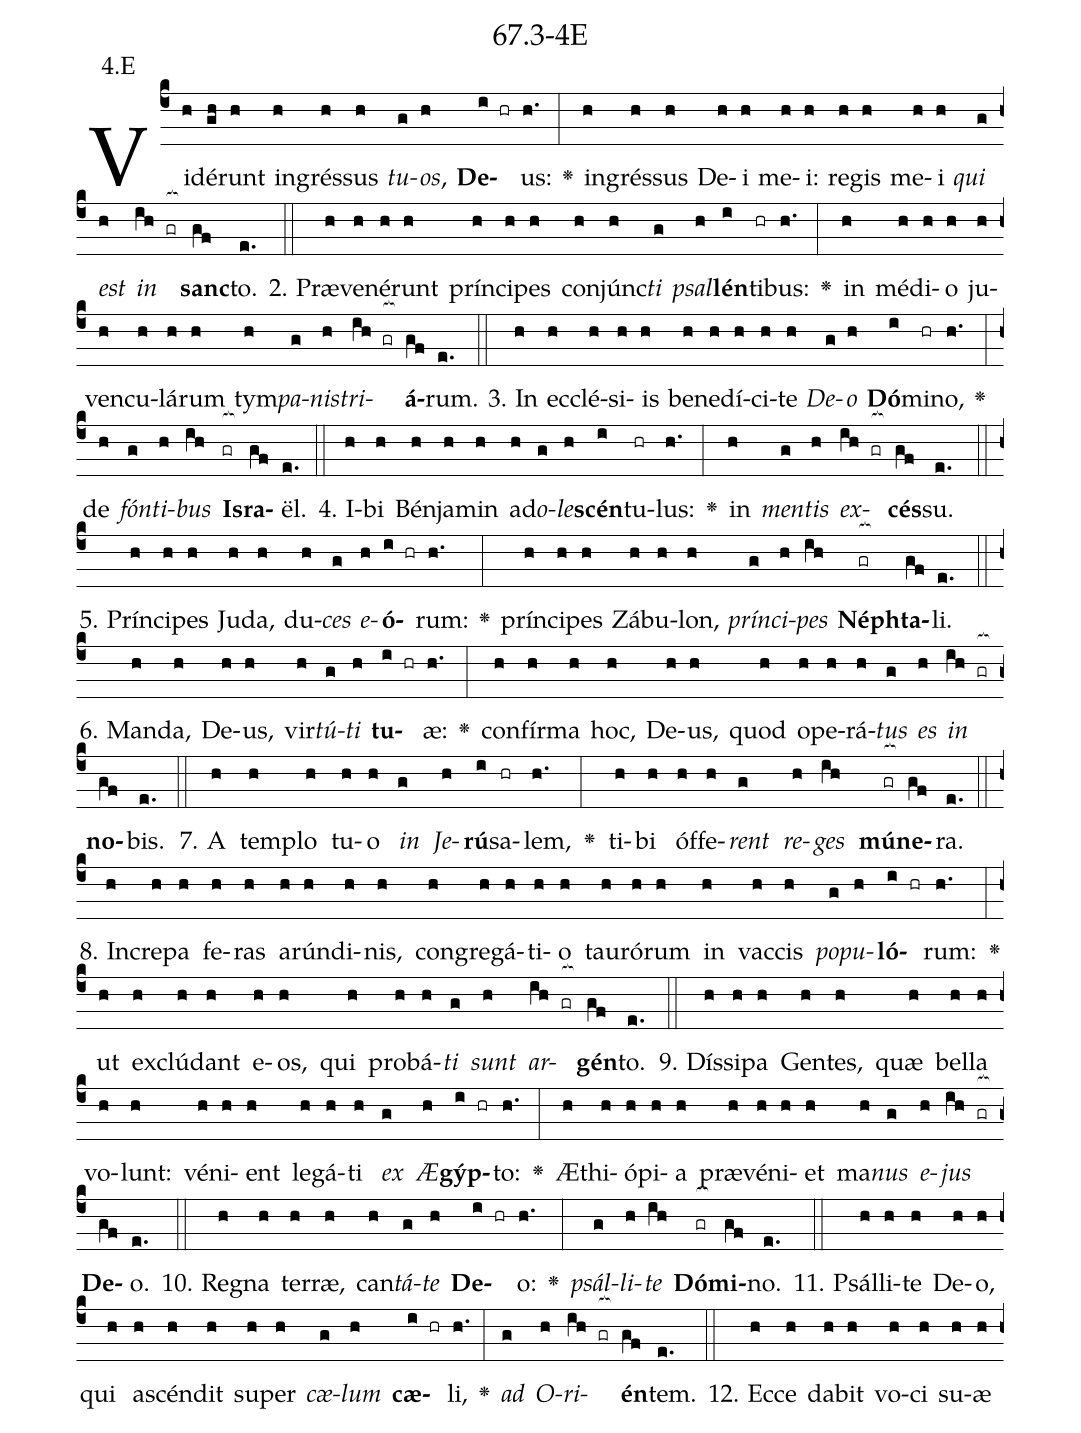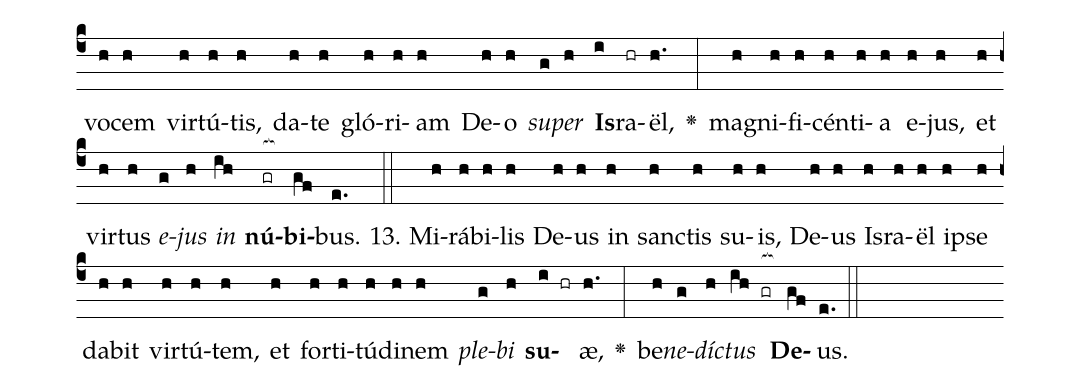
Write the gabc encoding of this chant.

name: 67.3-4E;
annotation: 4.E;
%%
(c4)Vi(h)dé(gh)runt(h) in(h)grés(h)sus(h) <i>tu</i>(g)<i>os</i>,(h) <b>De</b>(i hr)us:(h.) <v>\greheightstar</v>(:) in(h)grés(h)sus(h) De(h)i(h) me(h)i:(h) re(h)gis(h) me(h)i(h) <i>qui</i>(g) <i>est</i>(h) <i>in</i>(ih gr[ocb:1{]) <b>sanc</b>(gf[ocb:0}])to.(e.) (::)
2. Præ(h)ve(h)né(h)runt(h) prín(h)ci(h)pes(h) con(h)júnc(h)<i>ti</i>(g) <i>psal</i>(h)<b>lén</b>(i)ti(hr)bus:(h.) <v>\greheightstar</v>(:) in(h) mé(h)di(h)o(h) ju(h)ven(h)cu(h)lá(h)rum(h) tym(h)<i>pa</i>(g)<i>nis</i>(h)<i>tri</i>(ih gr[ocb:1{])<b>á</b>(gf[ocb:0}])rum.(e.) (::)
3. In(h) ec(h)clé(h)si(h)is(h) be(h)ne(h)dí(h)ci(h)te(h) <i>De</i>(g)<i>o</i>(h) <b>Dó</b>(i)mi(hr)no,(h.) <v>\greheightstar</v>(:) de(h) <i>fón</i>(g)<i>ti</i>(h)<i>bus</i>(ih) <b>Is</b>(gr[ocb:1{])<b>ra</b>(gf[ocb:0}])ël.(e.) (::)
4. I(h)bi(h) Bén(h)ja(h)min(h) ad(h)<i>o</i>(g)<i>le</i>(h)<b>scén</b>(i)tu(hr)lus:(h.) <v>\greheightstar</v>(:) in(h) <i>men</i>(g)<i>tis</i>(h) <i>ex</i>(ih gr[ocb:1{])<b>cés</b>(gf[ocb:0}])su.(e.) (::)
5. Prín(h)ci(h)pes(h) Ju(h)da,(h) du(h)<i>ces</i>(g) <i>e</i>(h)<b>ó</b>(i hr)rum:(h.) <v>\greheightstar</v>(:) prín(h)ci(h)pes(h) Zá(h)bu(h)lon,(h) <i>prín</i>(g)<i>ci</i>(h)<i>pes</i>(ih) <b>Néph</b>(gr[ocb:1{])<b>ta</b>(gf[ocb:0}])li.(e.) (::)
6. Man(h)da,(h) De(h)us,(h) vir(h)<i>tú</i>(g)<i>ti</i>(h) <b>tu</b>(i hr)æ:(h.) <v>\greheightstar</v>(:) con(h)fír(h)ma(h) hoc,(h) De(h)us,(h) quod(h) o(h)pe(h)rá(h)<i>tus</i>(g) <i>es</i>(h) <i>in</i>(ih gr[ocb:1{]) <b>no</b>(gf[ocb:0}])bis.(e.) (::)
7. A(h) tem(h)plo(h) tu(h)o(h) <i>in</i>(g) <i>Je</i>(h)<b>rú</b>(i)sa(hr)lem,(h.) <v>\greheightstar</v>(:) ti(h)bi(h) óf(h)fe(h)<i>rent</i>(g) <i>re</i>(h)<i>ges</i>(ih) <b>mú</b>(gr[ocb:1{])<b>ne</b>(gf[ocb:0}])ra.(e.) (::)
8. In(h)cre(h)pa(h) fe(h)ras(h) a(h)rún(h)di(h)nis,(h) con(h)gre(h)gá(h)ti(h)o(h) tau(h)ró(h)rum(h) in(h) vac(h)cis(h) <i>po</i>(g)<i>pu</i>(h)<b>ló</b>(i hr)rum:(h.) <v>\greheightstar</v>(:) ut(h) ex(h)clú(h)dant(h) e(h)os,(h) qui(h) pro(h)bá(h)<i>ti</i>(g) <i>sunt</i>(h) <i>ar</i>(ih gr[ocb:1{])<b>gén</b>(gf[ocb:0}])to.(e.) (::)
9. Dís(h)si(h)pa(h) Gen(h)tes,(h) quæ(h) bel(h)la(h) vo(h)lunt:(h) vé(h)ni(h)ent(h) le(h)gá(h)ti(h) <i>ex</i>(g) <i>Æ</i>(h)<b>gýp</b>(i hr)to:(h.) <v>\greheightstar</v>(:) Æ(h)thi(h)ó(h)pi(h)a(h) præ(h)vé(h)ni(h)et(h) ma(h)<i>nus</i>(g) <i>e</i>(h)<i>jus</i>(ih gr[ocb:1{]) <b>De</b>(gf[ocb:0}])o.(e.) (::)
10. Re(h)gna(h) ter(h)ræ,(h) can(h)<i>tá</i>(g)<i>te</i>(h) <b>De</b>(i hr)o:(h.) <v>\greheightstar</v>(:) <i>psál</i>(g)<i>li</i>(h)<i>te</i>(ih) <b>Dó</b>(gr[ocb:1{])<b>mi</b>(gf[ocb:0}])no.(e.) (::)
11. Psál(h)li(h)te(h) De(h)o,(h) qui(h) a(h)scén(h)dit(h) su(h)per(h) <i>cæ</i>(g)<i>lum</i>(h) <b>cæ</b>(i hr)li,(h.) <v>\greheightstar</v>(:) <i>ad</i>(g) <i>O</i>(h)<i>ri</i>(ih gr[ocb:1{])<b>én</b>(gf[ocb:0}])tem.(e.) (::)
12. Ec(h)ce(h) da(h)bit(h) vo(h)ci(h) su(h)æ(h) vo(h)cem(h) vir(h)tú(h)tis,(h) da(h)te(h) gló(h)ri(h)am(h) De(h)o(h) <i>su</i>(g)<i>per</i>(h) <b>Is</b>(i)ra(hr)ël,(h.) <v>\greheightstar</v>(:) ma(h)gni(h)fi(h)cén(h)ti(h)a(h) e(h)jus,(h) et(h) vir(h)tus(h) <i>e</i>(g)<i>jus</i>(h) <i>in</i>(ih) <b>nú</b>(gr[ocb:1{])<b>bi</b>(gf[ocb:0}])bus.(e.) (::)
13. Mi(h)rá(h)bi(h)lis(h) De(h)us(h) in(h) sanc(h)tis(h) su(h)is,(h) De(h)us(h) Is(h)ra(h)ël(h) ip(h)se(h) da(h)bit(h) vir(h)tú(h)tem,(h) et(h) for(h)ti(h)tú(h)di(h)nem(h) <i>ple</i>(g)<i>bi</i>(h) <b>su</b>(i hr)æ,(h.) <v>\greheightstar</v>(:) be(h)<i>ne</i>(g)<i>díc</i>(h)<i>tus</i>(ih gr[ocb:1{]) <b>De</b>(gf[ocb:0}])us.(e.) (::)
